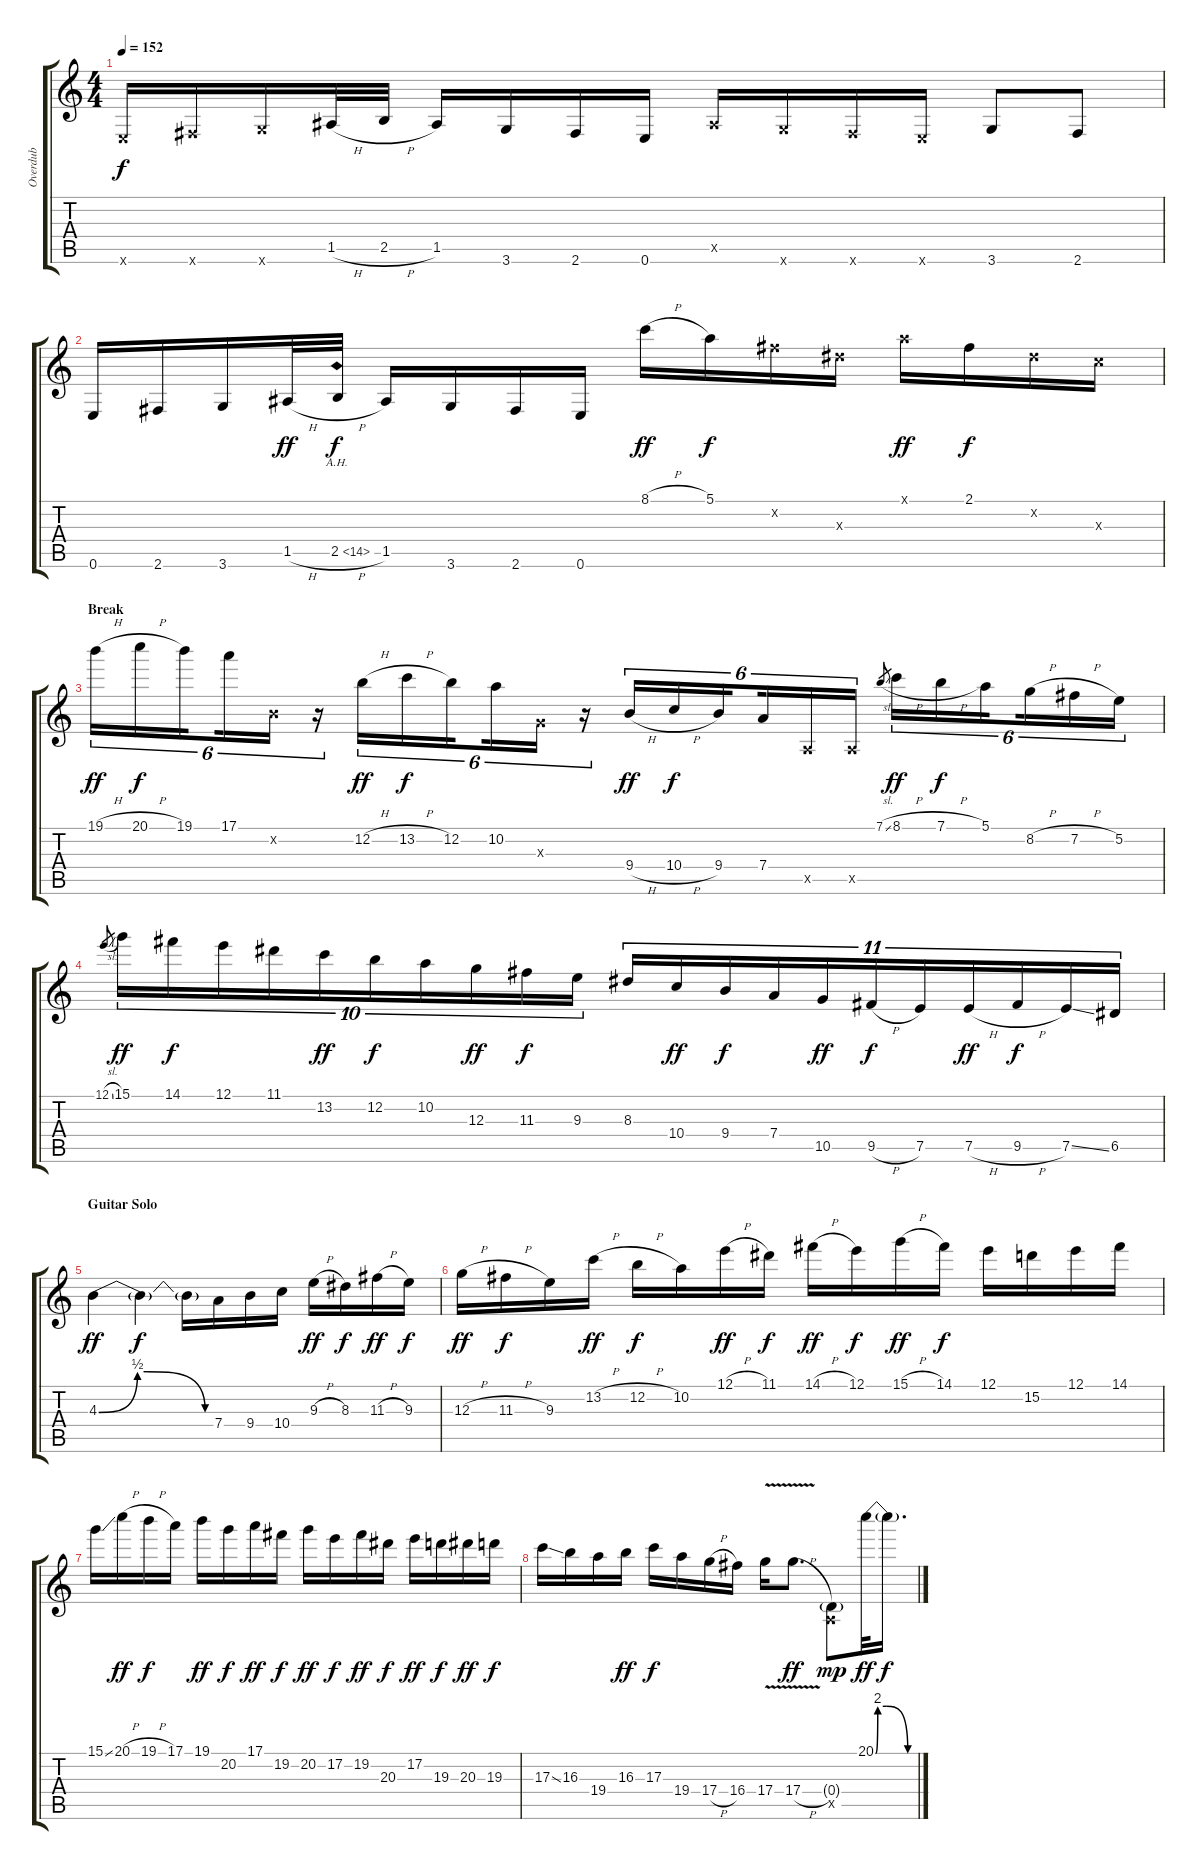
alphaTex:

\track ("Overdub" "Overdub") {instrument fretlessbass}
\staff {score tabs}
\tuning (E4 B3 G3 D3 A2 E2) {hide}
\ts (4 4)
\tempo 152
\clef g2
\ks c
0.6{x}.16{dy f} 2.6{x}.16 3.6{x}.16 1.5{h}.32 2.5{h}.32 1.5.16 3.6.16 2.6.16 0.6.16 1.5{x}.16 3.6{x}.16 2.6{x}.16 0.6{x}.16 3.6.8 2.6.8 |
0.6.16 2.6.16 3.6.16 1.5{h}.32{dy ff} 2.5{ah 12 h}.32{dy f} 1.5.16 3.6.16 2.6.16 0.6.16 8.1{h}.16{dy ff} 5.1.16{dy f} 7.2{x}.16 8.3{x}.16 5.1{x}.16{dy ff} 2.1.16{dy f} 4.2{x}.16 5.3{x}.16 |
\section ("" "Break")
19.1{h}.16{tu (6 4) dy ff} 20.1{h}.16{tu (6 4) dy f} 19.1.16{tu (6 4) beam splitsecondary} 17.1.16{tu (6 4)} 0.2{x}.16{tu (6 4)} r.16{tu (6 4)} 12.2{h}.16{tu (6 4) dy ff} 13.2{h}.16{tu (6 4) dy f} 12.2.16{tu (6 4) beam splitsecondary} 10.2.16{tu (6 4)} 0.3{x}.16{tu (6 4)} r.16{tu (6 4)} 9.4{h}.16{tu (6 4) dy ff} 10.4{h}.16{tu (6 4) dy f} 9.4.16{tu (6 4) beam splitsecondary} 7.4.16{tu (6 4)} 0.5{x}.16{tu (6 4)} 0.5{x}.16{tu (6 4)} 7.1{sl}.8{gr} 8.1{h}.16{tu (6 4) dy ff} 7.1{h}.16{tu (6 4) dy f} 5.1.16{tu (6 4) beam splitsecondary} 8.2{h}.16{tu (6 4)} 7.2{h}.16{tu (6 4)} 5.2.16{tu (6 4)} |
12.1{sl}.8{gr} 15.1.16{tu (10 8) dy ff} 14.1.16{tu (10 8) dy f} 12.1.16{tu (10 8)} 11.1.16{tu (10 8)} 13.2.16{tu (10 8) dy ff} 12.2.16{tu (10 8) dy f} 10.2.16{tu (10 8)} 12.3.16{tu (10 8) dy ff} 11.3.16{tu (10 8) dy f} 9.3.16{tu (10 8)} 8.3.16{tu (11 8)} 10.4.16{tu (11 8) dy ff} 9.4.16{tu (11 8) dy f} 7.4.16{tu (11 8)} 10.5.16{tu (11 8) dy ff} 9.5{h}.16{tu (11 8) dy f} 7.5.16{tu (11 8)} 7.5{h}.16{tu (11 8) dy ff} 9.5{h}.16{tu (11 8) dy f} 7.5{ss}.16{tu (11 8)} 6.5.16{tu (11 8)} |
\section ("" "Guitar Solo")
4.3{be (custom 0 0 20 2 25 2 55 0 60 0)}.4{dy ff} 4.3{t}.4{dy f} 4.3{t}.16 7.4.16 9.4.16 10.4.16 9.3{h}.16{dy ff} 8.3.16{dy f} 11.3{h}.16{dy ff} 9.3.16{dy f} |
12.3{h}.16{dy ff} 11.3{h}.16{dy f} 9.3.16 13.2{h}.16{dy ff} 12.2{h}.16{dy f} 10.2.16 12.1{h}.16{dy ff} 11.1.16{dy f} 14.1{h}.16{dy ff} 12.1.16{dy f} 15.1{h}.16{dy ff} 14.1.16{dy f} 12.1.16 15.2.16 12.1.16 14.1.16 |
15.1{ss}.16 20.1{h}.16{dy ff} 19.1{h}.16{dy f} 17.1.16 19.1.16{dy ff} 20.2.16{dy f} 17.1.16{dy ff} 19.2.16{dy f} 20.2.16{dy ff} 17.2.16{dy f} 19.2.16{dy ff} 20.3.16{dy f} 17.2.16{dy ff} 19.3.16{dy f} 20.3.16{dy ff} 19.3.16{dy f} |
17.3{ss}.16 16.3.16 19.4.16 16.3.16{dy ff} 17.3.16{dy f} 19.4.16 17.4{h}.16 16.4.16 17.4{v}.16 17.4{v h}.8{d dy ff} (0.4{g} 0.5{x}).8{dy mp} 20.1{be (custom 0 0 3 8 15 8 45 0 60 0)}.32{dy ff} 20.1{t}.16{d dy f}
